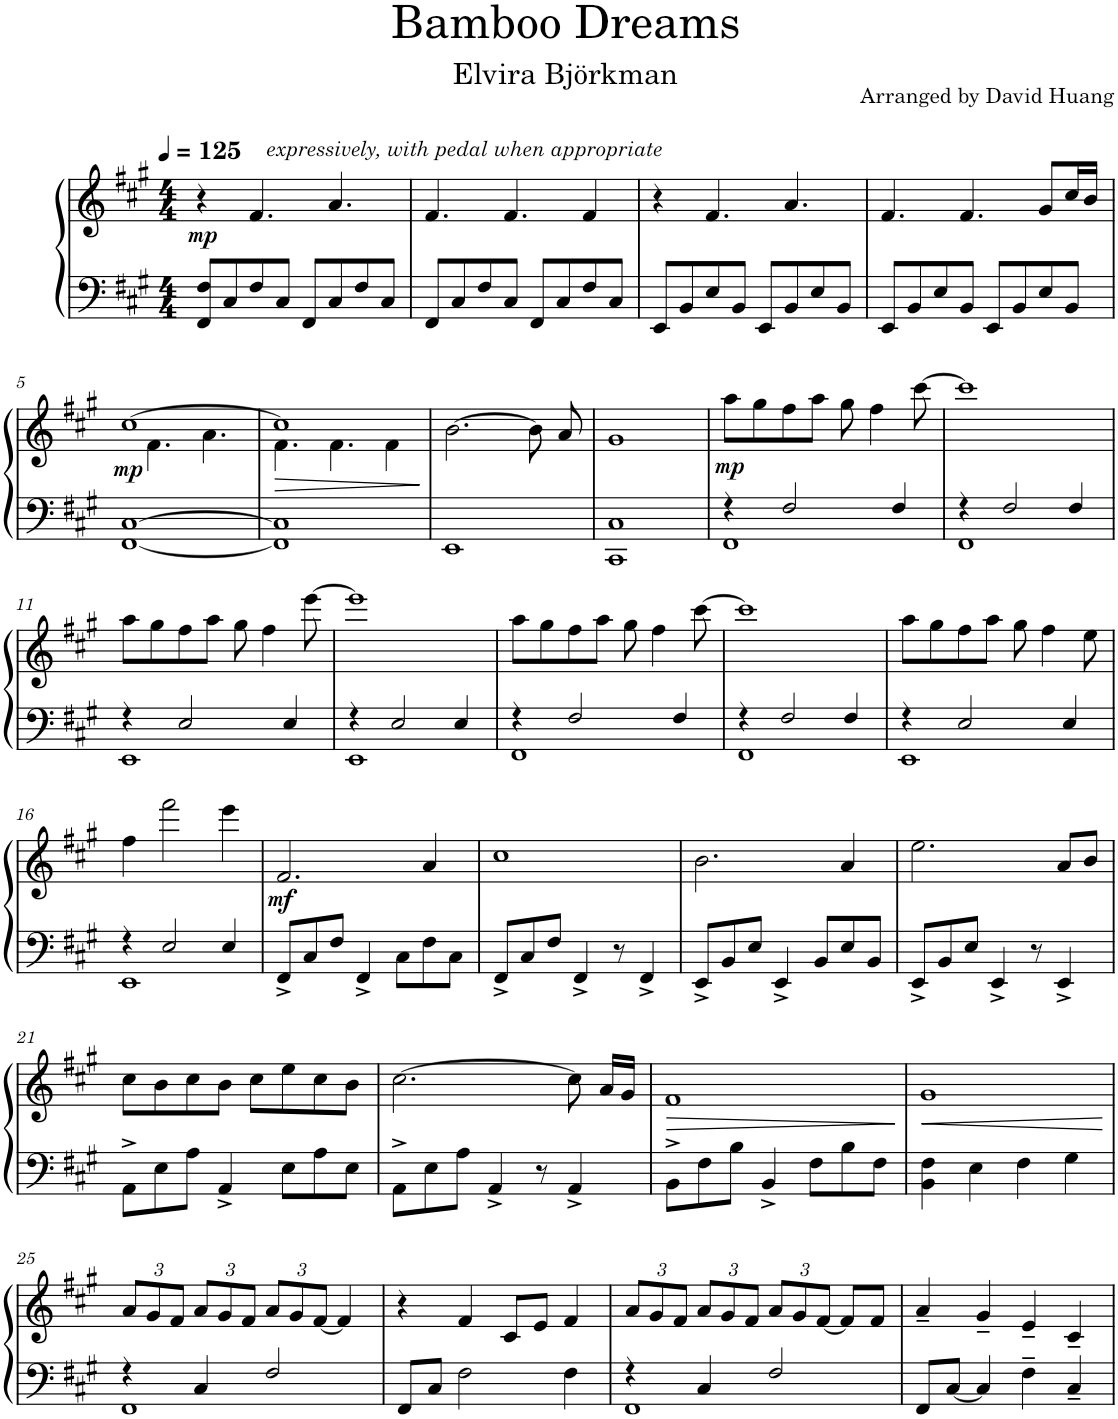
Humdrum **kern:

**kern	**kern	**dynam
*part1	*part1	*part1
*staff2	*staff1	*staff1/2
*I"Piano	*	*
*I'Pno.	*	*
*clefF4	*clefG2	*
*k[f#c#g#]	*k[f#c#g#]	*
*M4/4	*M4/4	*
*MM125	*MM125	*
=1	=1	=1
!	!LO:TX:a:i:t=expressively, with pedal when appropriate	!
!	!	!LO:DY:b
8FF#/ 8F#/L	4r	mp
8C#/	.	.
8F#/	4.f#/	.
8C#/J	.	.
8FF#/L	.	.
8C#/	4.a/	.
8F#/	.	.
8C#/J	.	.
=2	=2	=2
8FF#/L	4.f#/	.
8C#/	.	.
8F#/	.	.
8C#/J	4.f#/	.
8FF#/L	.	.
8C#/	.	.
8F#/	4f#/	.
8C#/J	.	.
=3	=3	=3
8EE/L	4r	.
8BB/	.	.
8E/	4.f#/	.
8BB/J	.	.
8EE/L	.	.
8BB/	4.a/	.
8E/	.	.
8BB/J	.	.
=4	=4	=4
8EE/L	4.f#/	.
8BB/	.	.
8E/	.	.
8BB/J	4.f#/	.
8EE/L	.	.
8BB/	.	.
8E/	8g#/L	.
8BB/J	16cc#/L	.
.	16b/JJ	.
!!LO:LB:g=z
=5	=5	=5
*	*^	*
!	!	!	!LO:DY:b
[1FF# [1C#	[1cc#	4ryy	mp
.	.	4.f#\	.
.	.	4.a\	.
=6	=6	=6	=6
!	!	!	!LO:HP:b
1FF#] 1C#]	1cc#]	4.f#\	>
.	.	4.f#\	.
.	.	4f#\	.
*	*v	*v	*
.	.	]
=7	=7	=7
1EE	[2.b\	.
.	8b\]	.
.	8a/	.
=8	=8	=8
1CC# 1C#	1g#	.
=9	=9	=9
*^	*	*
!	!	!	!LO:DY:b
4r	1FF#	8aa\L	mp
.	.	8gg#\	.
2F#/	.	8ff#\	.
.	.	8aa\J	.
.	.	8gg#\	.
.	.	4ff#\	.
4F#/	.	.	.
.	.	[8ccc#\	.
=10	=10	=10	=10
4r	1FF#	1ccc#]	.
2F#/	.	.	.
4F#/	.	.	.
!!LO:LB:g=z
=11	=11	=11	=11
4r	1EE	8aa\L	.
.	.	8gg#\	.
2E/	.	8ff#\	.
.	.	8aa\J	.
.	.	8gg#\	.
.	.	4ff#\	.
4E/	.	.	.
.	.	[8eee\	.
=12	=12	=12	=12
4r	1EE	1eee]	.
2E/	.	.	.
4E/	.	.	.
=13	=13	=13	=13
4r	1FF#	8aa\L	.
.	.	8gg#\	.
2F#/	.	8ff#\	.
.	.	8aa\J	.
.	.	8gg#\	.
.	.	4ff#\	.
4F#/	.	.	.
.	.	[8ccc#\	.
=14	=14	=14	=14
4r	1FF#	1ccc#]	.
2F#/	.	.	.
4F#/	.	.	.
=15	=15	=15	=15
4r	1EE	8aa\L	.
.	.	8gg#\	.
2E/	.	8ff#\	.
.	.	8aa\J	.
.	.	8gg#\	.
.	.	4ff#\	.
4E/	.	.	.
.	.	8ee\	.
!!LO:LB:g=z
=16	=16	=16	=16
4r	1EE	4ff#\	.
2E/	.	2fff#\	.
4E/	.	4eee\	.
*v	*v	*	*
=17	=17	=17
!	!	!LO:DY:b
8FF#^/L	2.f#/	mf
8C#/	.	.
8F#/J	.	.
4FF#^/	.	.
8C#\L	.	.
8F#\	4a/	.
8C#\J	.	.
=18	=18	=18
8FF#^/L	1cc#	.
8C#/	.	.
8F#/J	.	.
4FF#^/	.	.
8r	.	.
4FF#^/	.	.
=19	=19	=19
8EE^/L	2.b\	.
8BB/	.	.
8E/J	.	.
4EE^/	.	.
8BB/L	.	.
8E/	4a/	.
8BB/J	.	.
=20	=20	=20
8EE^/L	2.ee\	.
8BB/	.	.
8E/J	.	.
4EE^/	.	.
8r	.	.
4EE^/	8a/L	.
.	8b/J	.
!!LO:LB:g=z
=21	=21	=21
8AA^\L	8cc#\L	.
8E\	8b\	.
8A\J	8cc#\	.
4AA^/	8b\J	.
.	8cc#\L	.
8E\L	8ee\	.
8A\	8cc#\	.
8E\J	8b\J	.
=22	=22	=22
8AA^\L	[2.cc#\	.
8E\	.	.
8A\J	.	.
4AA^/	.	.
8r	.	.
4AA^/	8cc#\]	.
.	16a/LL	.
.	16g#/JJ	.
=23	=23	=23
!	!	!LO:HP:b
8BB^\L	1f#	>
8F#\	.	.
8B\J	.	.
4BB^/	.	.
8F#\L	.	.
8B\	.	.
8F#\J	.	.
.	.	]
=24	=24	=24
!	!	!LO:HP:b
4BB\ 4F#\	1g#	<
4E\	.	.
4F#\	.	.
4G#\	.	.
.	.	[
!!LO:LB:g=z
=25	=25	=25
*^	*	*
*	*	*Xbrackettup	*
4r	1FF#	12a/L	.
.	.	12g#/	.
.	.	12f#/J	.
4C#/	.	12a/L	.
.	.	12g#/	.
.	.	12f#/J	.
2F#/	.	12a/L	.
.	.	12g#/	.
.	.	[12f#/J	.
.	.	4f#/]	.
*v	*v	*	*
=26	=26	=26
8FF#/L	4r	.
8C#/J	.	.
2F#\	4f#/	.
.	8c#/L	.
.	8e/J	.
4F#\	4f#/	.
=27	=27	=27
*^	*	*
4r	1FF#	12a/L	.
.	.	12g#/	.
.	.	12f#/J	.
4C#/	.	12a/L	.
.	.	12g#/	.
.	.	12f#/J	.
2F#/	.	12a/L	.
.	.	12g#/	.
.	.	[12f#/J	.
.	.	8f#/L]	.
.	.	8f#/J	.
*v	*v	*	*
=28	=28	=28
8FF#/L	4a~/	.
[8C#/J	.	.
4C#/]	4g#~/	.
4F#~\	4e~/	.
4C#~/	4c#~/	.
=	=	=
*-	*-	*-
